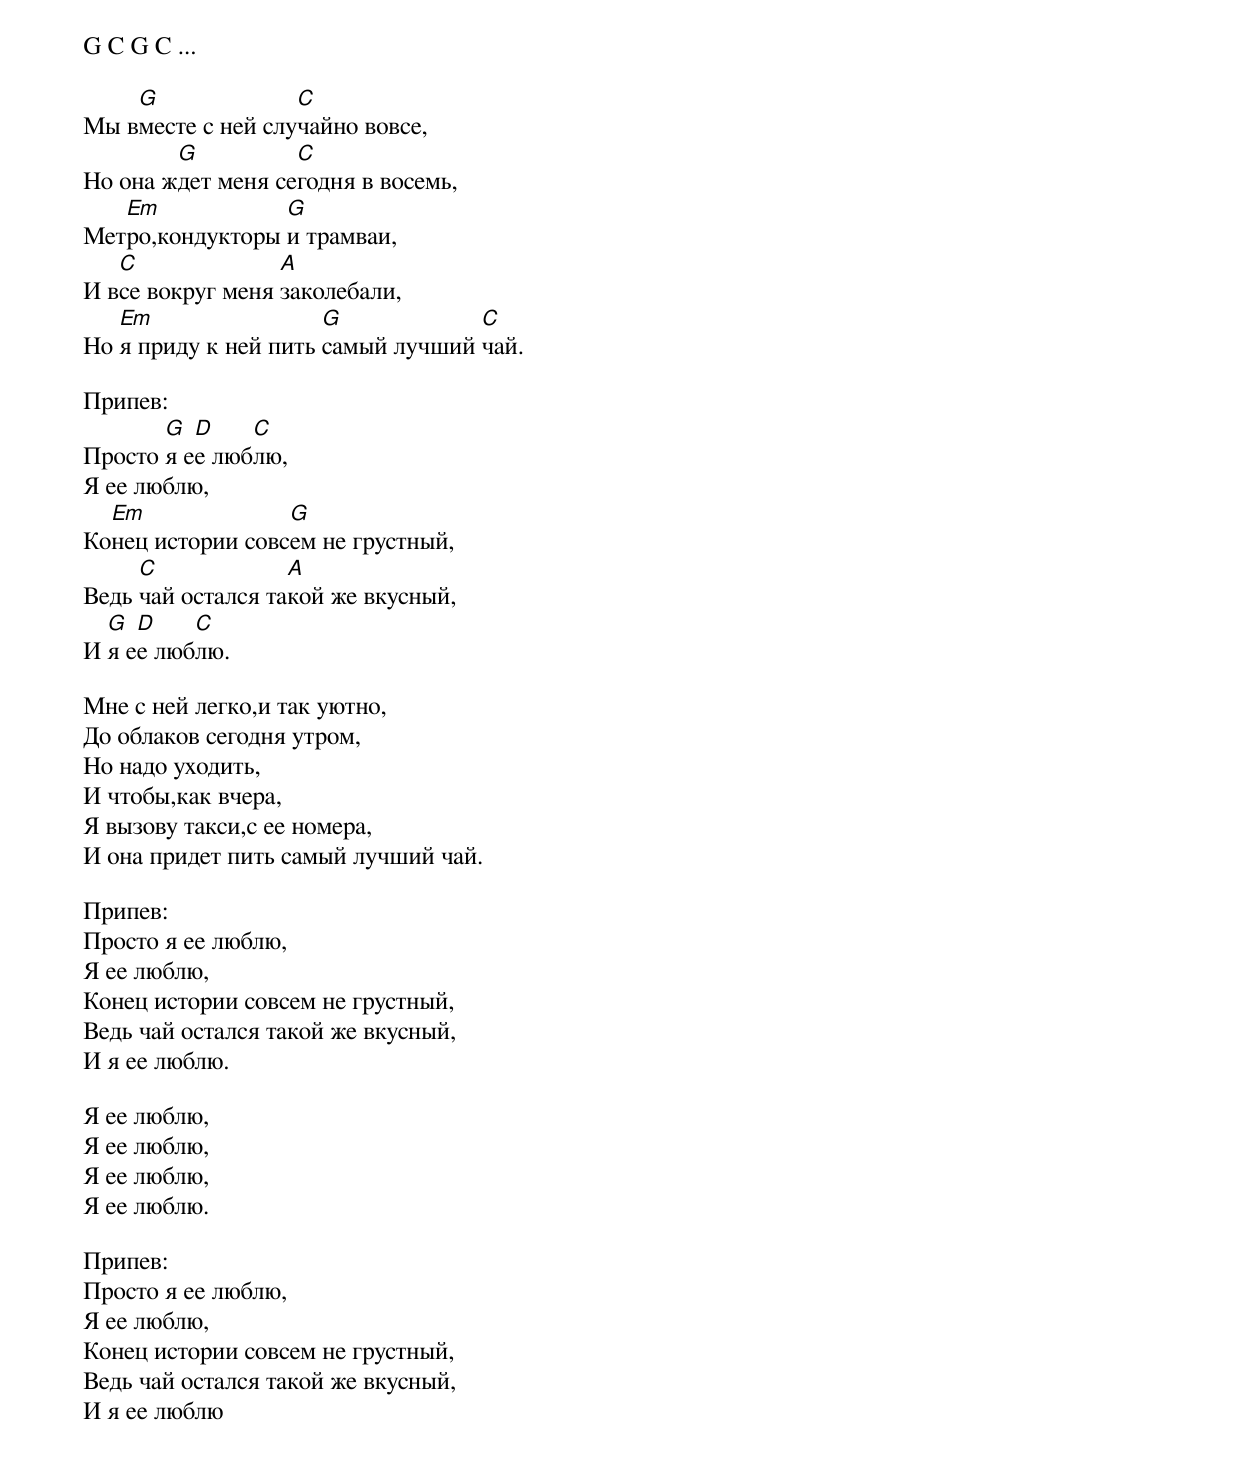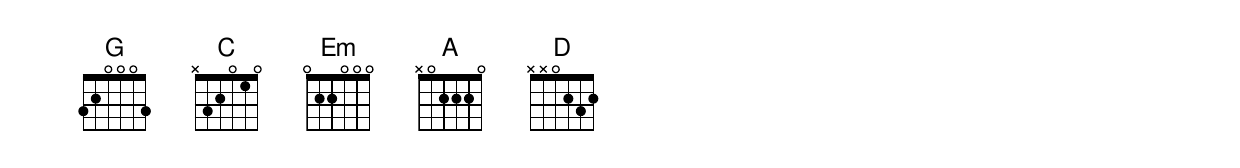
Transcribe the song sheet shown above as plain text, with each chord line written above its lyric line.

G C G C ...

    G              C
Мы вместе с ней случайно вовсе,
        G          C
Но она ждет меня сегодня в восемь,
   Em            G
Метро,кондукторы и трамваи,
   C              A
И все вокруг меня заколебали,
   Em                 G            C
Но я приду к ней пить самый лучший чай.

Припев:
       G  D    C
Просто я ее люблю,
Я ее люблю,
  Em              G
Конец истории совсем не грустный,
     C             A
Ведь чай остался такой же вкусный,
  G  D    C
И я ее люблю.

Мне с ней легко,и так уютно,
До облаков сегодня утром,
Но надо уходить,
И чтобы,как вчера,
Я вызову такси,с ее номера,
И она придет пить самый лучший чай.

Припев:
Просто я ее люблю,
Я ее люблю,
Конец истории совсем не грустный,
Ведь чай остался такой же вкусный,
И я ее люблю.

Я ее люблю,
Я ее люблю,
Я ее люблю,
Я ее люблю.

Припев:
Просто я ее люблю,
Я ее люблю,
Конец истории совсем не грустный,
Ведь чай остался такой же вкусный,
И я ее люблю
